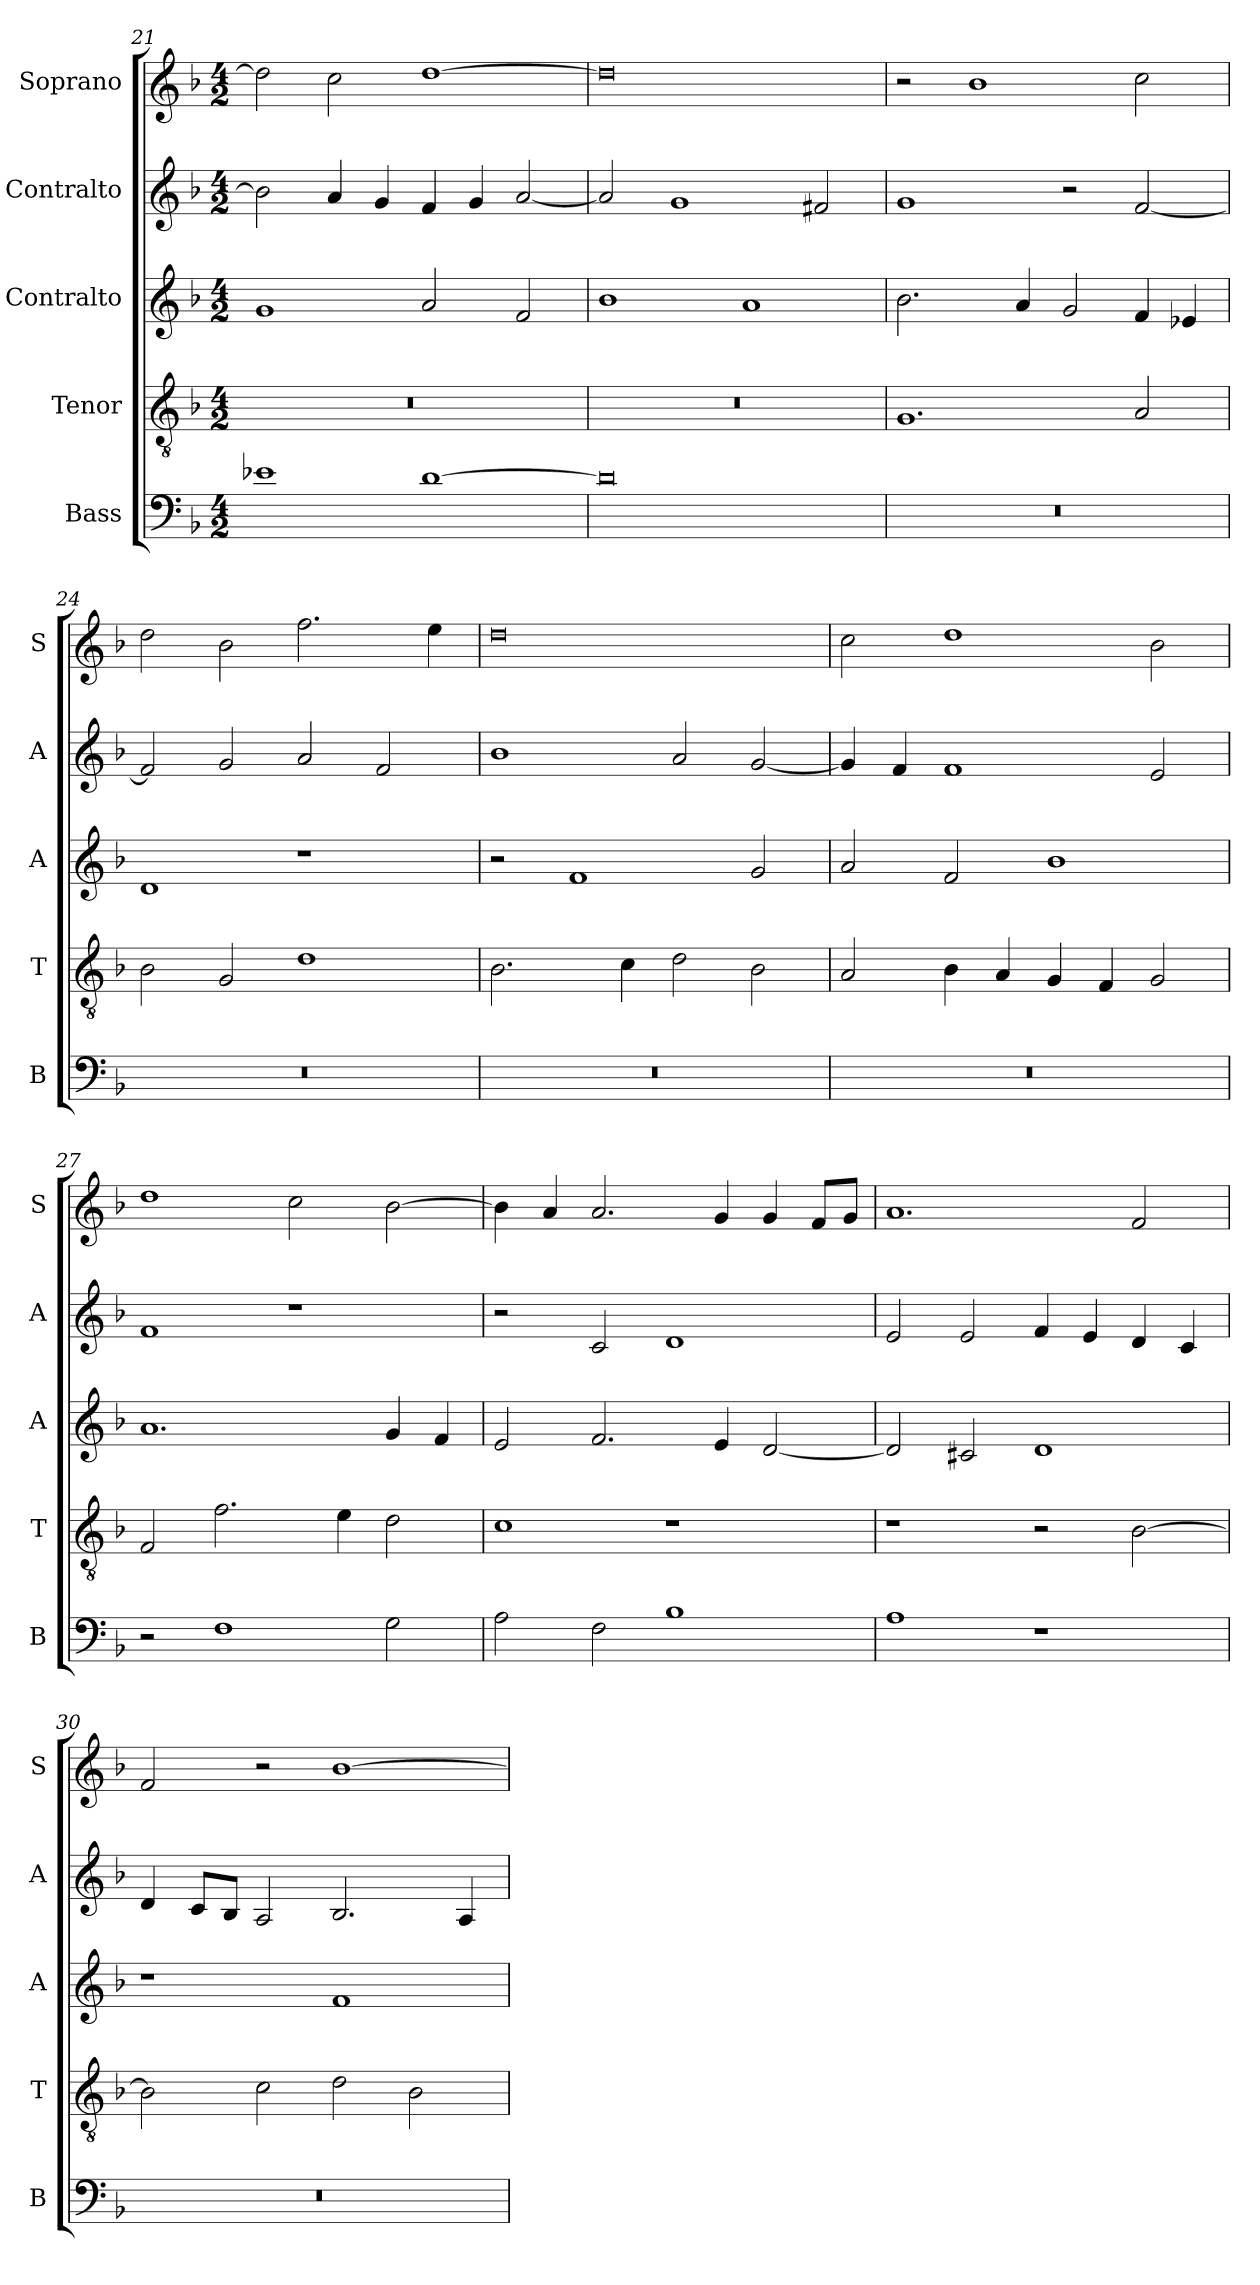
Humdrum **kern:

**kern	**kern	**kern	**kern	**kern
*part5	*part4	*part3	*part2	*part1
*staff5	*staff4	*staff3	*staff2	*staff1
*I"Bass	*I"Tenor	*I"Contralto	*I"Contralto	*I"Soprano
*I'B	*I'T	*I'A	*I'A	*I'S
*clefF4	*clefGv2	*clefG2	*clefG2	*clefG2
*k[b-]	*k[b-]	*k[b-]	*k[b-]	*k[b-]
*G:dor	*G:dor	*G:dor	*G:dor	*G:dor
*M4/2	*M4/2	*M4/2	*M4/2	*M4/2
=21	=21	=21	=21	=21
1e-X	0r	1g	2b-]	2dd]
.	.	.	4a	2cc
.	.	.	4g	.
[1d	.	2a	4f	[1dd
.	.	.	4g	.
.	.	2f	[2a	.
=22	=22	=22	=22	=22
0d]	0r	1b-	2a]	0dd]
.	.	.	1g	.
.	.	1a	.	.
.	.	.	2f#X	.
=23	=23	=23	=23	=23
0r	1.G	2.b-	1g	2r
.	.	.	.	1b-
.	.	4a	.	.
.	.	2g	2r	.
.	2A	4f	[2f	2cc
.	.	4e-X	.	.
=24	=24	=24	=24	=24
0r	2B-	1d	2f]	2dd
.	2G	.	2g	2b-
.	1d	1r	2a	2.ff
.	.	.	2f	.
.	.	.	.	4ee
=25	=25	=25	=25	=25
0r	2.B-	2r	1b-	0dd
.	.	1f	.	.
.	4c	.	.	.
.	2d	.	2a	.
.	2B-	2g	[2g	.
=26	=26	=26	=26	=26
0r	2A	2a	4g]	2cc
.	.	.	4f	.
.	4B-	2f	1f	1dd
.	4A	.	.	.
.	4G	1b-	.	.
.	4F	.	.	.
.	2G	.	2e	2b-
=27	=27	=27	=27	=27
2r	2F	1.a	1f	1dd
1F	2.f	.	.	.
.	.	.	1r	2cc
.	4e	.	.	.
2G	2d	4g	.	[2b-
.	.	4f	.	.
=28	=28	=28	=28	=28
2A	1c	2e	2r	4b-]
.	.	.	.	4a
2F	.	2.f	2c	2.a
1B-	1r	.	1d	.
.	.	4e	.	4g
.	.	[2d	.	4g
.	.	.	.	8f/L
.	.	.	.	8g/J
=29	=29	=29	=29	=29
1A	1r	2d]	2e	1.a
.	.	2c#X	2e	.
1r	2r	1d	4f	.
.	.	.	4e	.
.	[2B-	.	4d	2f
.	.	.	4c	.
=30	=30	=30	=30	=30
0r	2B-]	1r	4d	2f
.	.	.	8c/L	.
.	.	.	8B-/J	.
.	2c	.	2A	2r
.	2d	1f	2.B-	[1b-
.	2B-	.	.	.
.	.	.	4A	.
=	=	=	=	=
*-	*-	*-	*-	*-
